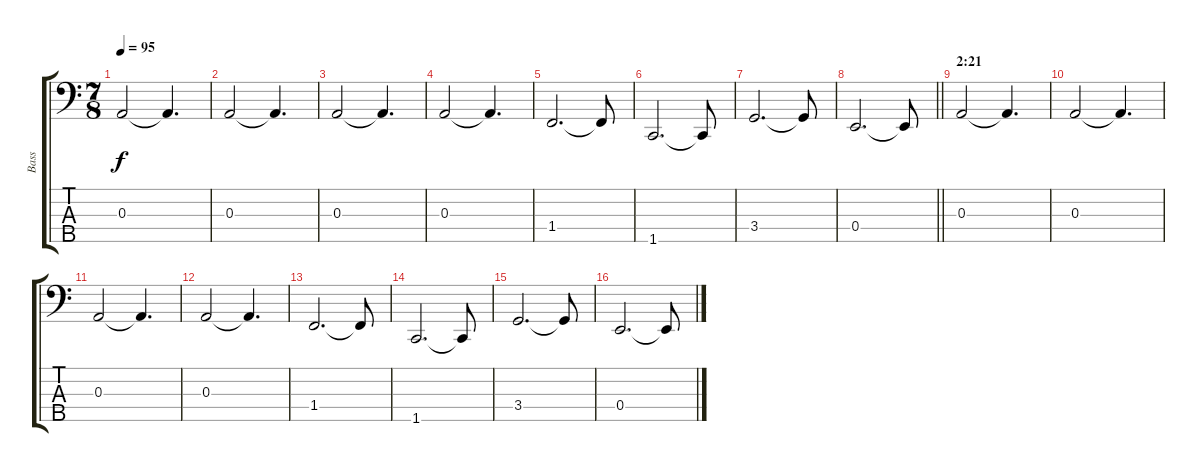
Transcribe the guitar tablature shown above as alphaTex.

\track ("Bass" "Bass") {instrument electricbassfinger}
\staff {score tabs}
\tuning (G2 D2 A1 E1 B0) {hide}
\ts (7 8)
\tempo 95
\clef f4
\ks c
0.3.2{dy f} 0.3{t}.4{d} |
0.3.2 0.3{t}.4{d} |
0.3.2 0.3{t}.4{d} |
0.3.2 0.3{t}.4{d} |
1.4.2{d} 1.4{t}.8 |
1.5.2{d} 1.5{t}.8 |
3.4.2{d} 3.4{t}.8 |
\barLineRight lightlight
0.4.2{d} 0.4{t}.8 |
\section ("" "2:21")
0.3.2 0.3{t}.4{d} |
0.3.2 0.3{t}.4{d} |
0.3.2 0.3{t}.4{d} |
0.3.2 0.3{t}.4{d} |
1.4.2{d} 1.4{t}.8 |
1.5.2{d} 1.5{t}.8 |
3.4.2{d} 3.4{t}.8 |
0.4.2{d} 0.4{t}.8
